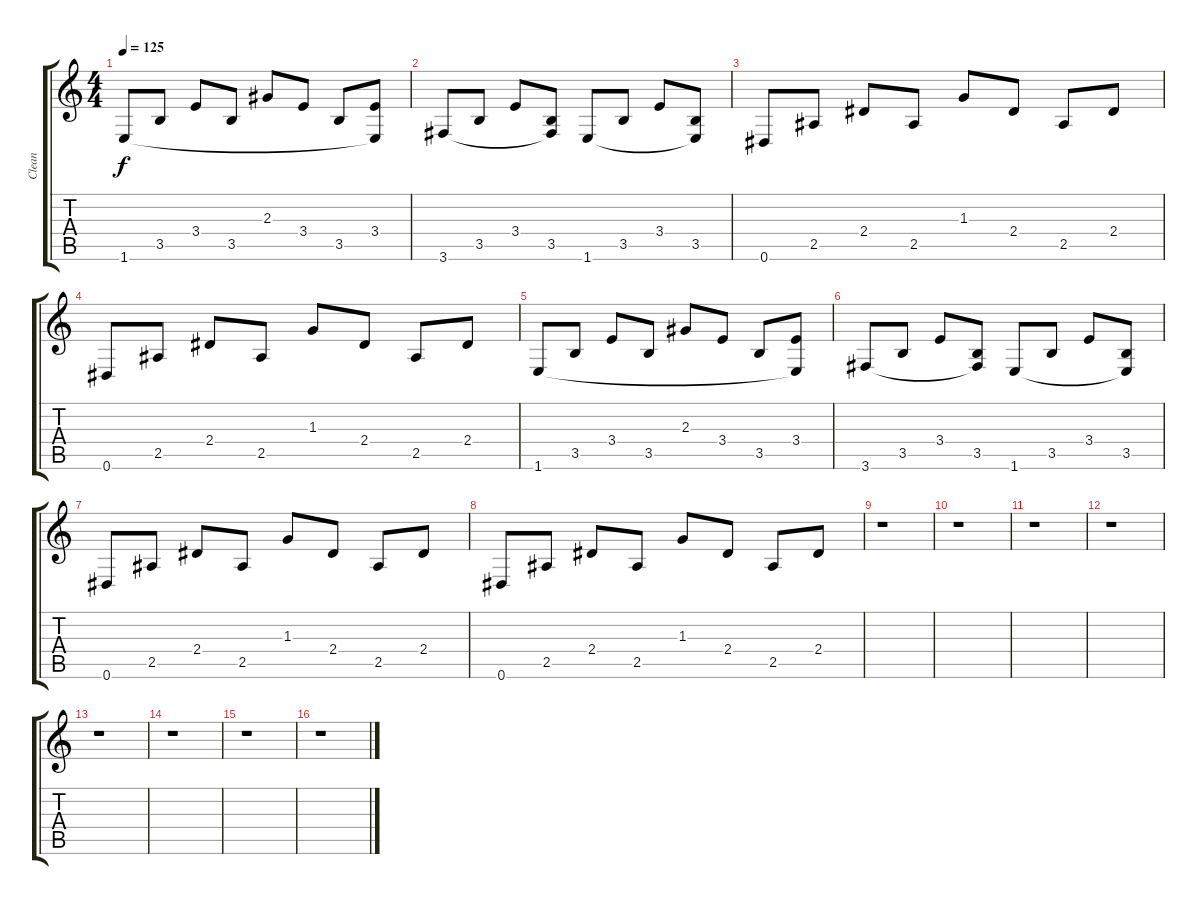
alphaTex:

\track ("Clean" "Clean") {instrument electricguitarclean}
\staff {score tabs}
\tuning (Eb4 Bb3 Gb3 Db3 Ab2 Eb2) {hide}
\ts (4 4)
\tempo 125
\clef g2
\ks c
1.6.8{dy f} 3.5.8 3.4.8 3.5.8 2.3.8 3.4.8 3.5.8 (3.4 1.6{t}).8 |
3.6.8 3.5.8 3.4.8 (3.5 3.6{t}).8 1.6.8 3.5.8 3.4.8 (3.5 1.6{t}).8 |
0.6.8 2.5.8 2.4.8 2.5.8 1.3.8 2.4.8 2.5.8 2.4.8 |
0.6.8 2.5.8 2.4.8 2.5.8 1.3.8 2.4.8 2.5.8 2.4.8 |
1.6.8 3.5.8 3.4.8 3.5.8 2.3.8 3.4.8 3.5.8 (3.4 1.6{t}).8 |
3.6.8 3.5.8 3.4.8 (3.5 3.6{t}).8 1.6.8 3.5.8 3.4.8 (3.5 1.6{t}).8 |
0.6.8 2.5.8 2.4.8 2.5.8 1.3.8 2.4.8 2.5.8 2.4.8 |
0.6.8 2.5.8 2.4.8 2.5.8 1.3.8 2.4.8 2.5.8 2.4.8 |
r.1 |
r.1 |
r.1 |
r.1 |
r.1 |
r.1 |
r.1 |
r.1
